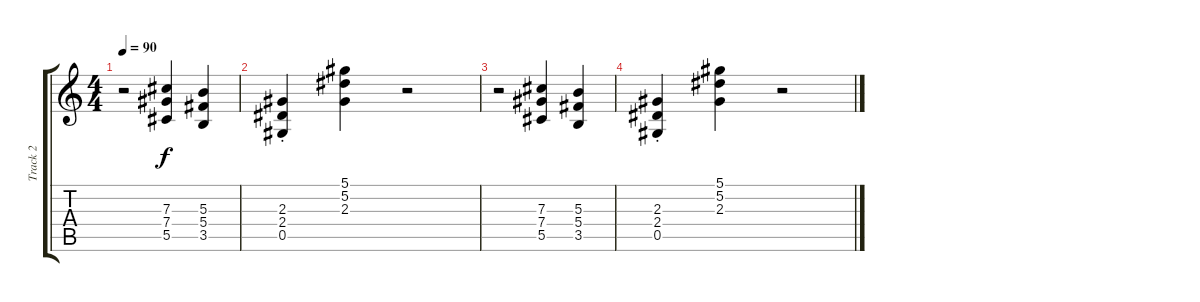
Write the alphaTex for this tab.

\track ("Track 2" "Track 2") {instrument acousticguitarsteel}
\staff {score tabs}
\tuning (Eb4 Bb3 Gb3 Db3 Ab2 Eb2) {hide}
\ts (4 4)
\tempo 90
\clef g2
\ks c
r.2{dy f} (7.3 7.4 5.5).4 (5.3 5.4 3.5).4 |
(2.3 2.4 0.5{st}).4 (5.1 5.2 2.3).4 r.2 |
r.2{volume 0} (7.3 7.4 5.5).4 (5.3 5.4 3.5).4 |
(2.3 2.4 0.5{st}).4 (5.1 5.2 2.3).4 r.2
